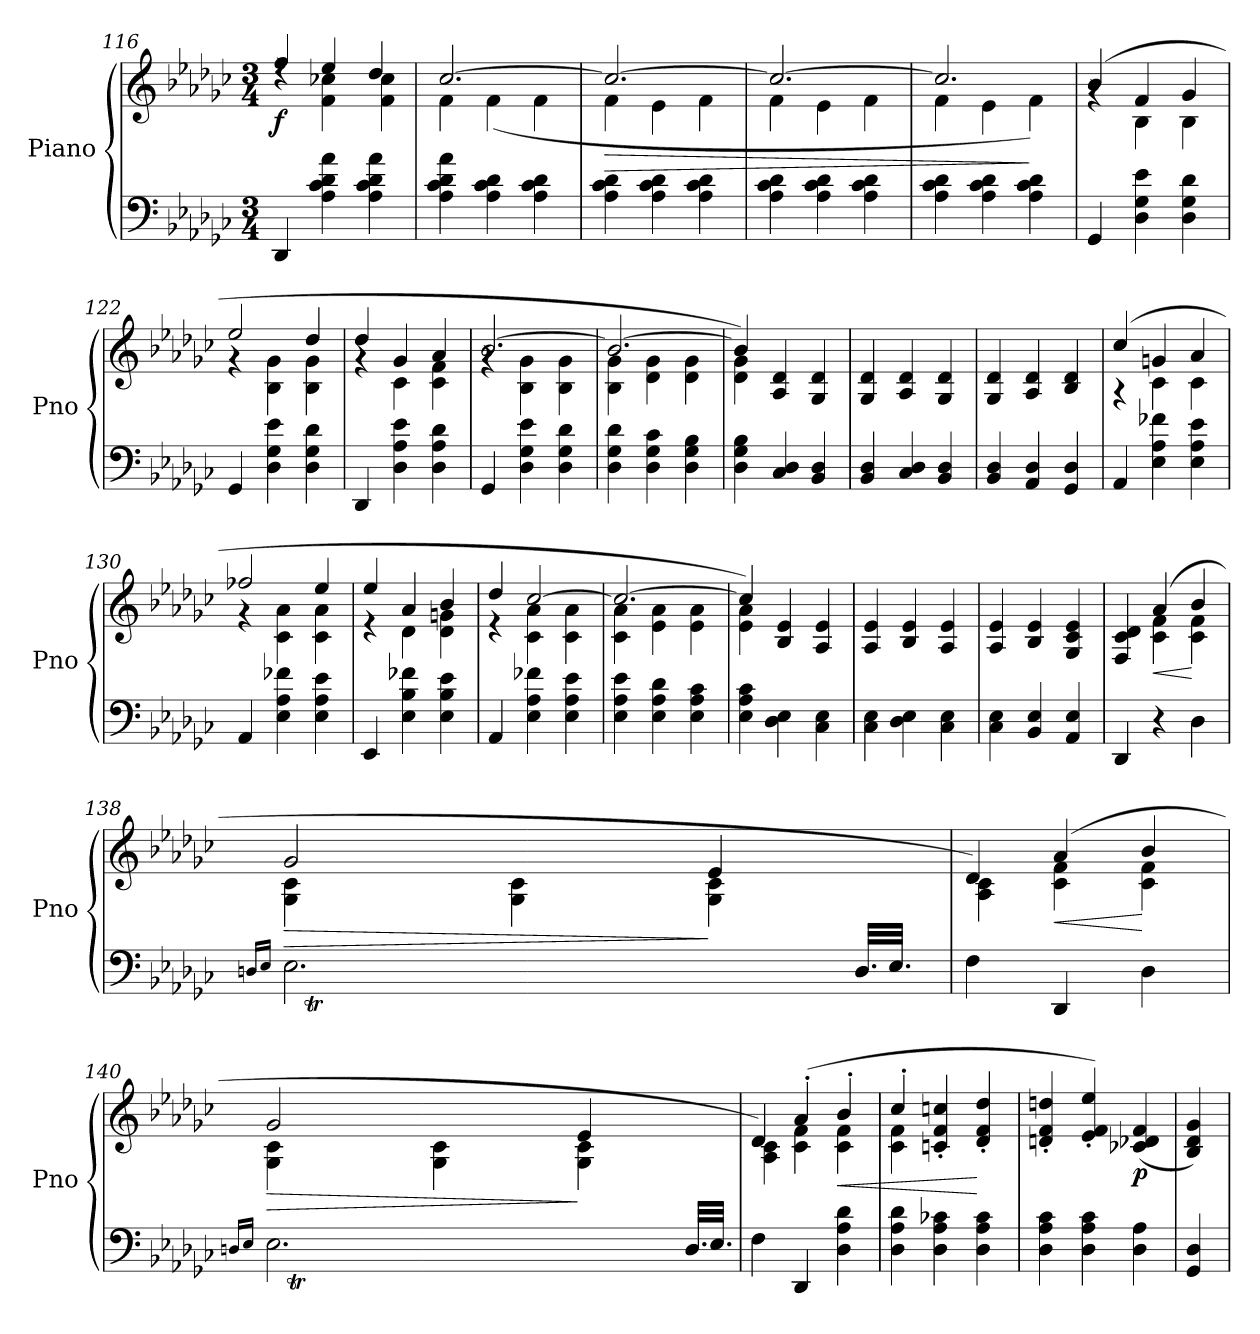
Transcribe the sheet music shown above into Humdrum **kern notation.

**kern	**kern	**dynam
*part1	*part1	*part1
*staff2	*staff1	*staff1/2
*I"Piano	*	*
*I'Pno	*	*
*clefF4	*clefG2	*
*k[b-e-a-d-g-c-]	*k[b-e-a-d-g-c-]	*
*M3/4	*M3/4	*
=116	=116	=116
*	*^	*
!	!	!	!LO:DY:b
4DD-/	4ff/	4rdd	f
4A-\ 4c-\ 4d-\ 4a-\	4ee-/	4f\ 4cc-X\	.
4A-\ 4c-\ 4d-\ 4a-\	4dd-/	4f\ 4cc-\	.
=117	=117	=117	=117
4A-\ 4c-\ 4d-\ 4a-\	[2.cc-/	4f\	.
!	!	!	!LO:DY:b
4A-\ 4c-\ 4d-\	.	(4f\	other-dynamics
4A-\ 4c-\ 4d-\	.	4f\	.
!!LO:LB:g=z	!!
=118	=118	=118	=118
!	!	!	!LO:HP:b
4A-\ 4c-\ 4d-\	2.cc-/_	4f\	>
4A-\ 4c-\ 4d-\	.	4e-\	.
4A-\ 4c-\ 4d-\	.	4f\	.
=119	=119	=119	=119
4A-\ 4c-\ 4d-\	2.cc-/_	4f\	.
4A-\ 4c-\ 4d-\	.	4e-\	.
4A-\ 4c-\ 4d-\	.	4f\	.
=120	=120	=120	=120
4A-\ 4c-\ 4d-\	2.cc-/]	4f\	.
4A-\ 4c-\ 4d-\	.	4e-\	.
4A-\ 4c-\ 4d-\	.	4f\)	]
=121	=121	=121	=121
4GG-/	(4b-/	4rg	.
4D-\ 4G-\ 4e-\	4f/	4B-\	.
4D-\ 4G-\ 4d-\	4g-/	4B-\	.
=122	=122	=122	=122
4GG-/	2ee-/	4rg	.
4D-\ 4G-\ 4e-\	.	4B-\ 4g-\	.
4D-\ 4G-\ 4d-\	4dd-/	4B-\ 4g-\	.
=123	=123	=123	=123
4DD-/	4dd-/	4rg	.
4D-\ 4A-\ 4e-\	4g-/	4c-\	.
4D-\ 4A-\ 4d-\	4a-/	4c-\ 4f\	.
=124	=124	=124	=124
4GG-/	[2.b-/	4rg	.
4D-\ 4G-\ 4e-\	.	4B-\ 4g-\	.
4D-\ 4G-\ 4d-\	.	4B-\ 4g-\	.
=125	=125	=125	=125
4D-\ 4G-\ 4d-\	2.b-/_	4B-\ 4g-\	.
4D-\ 4G-\ 4c-\	.	4d-\ 4g-\	.
4D-\ 4G-\ 4B-\	.	4d-\ 4g-\	.
=126	=126	=126	=126
4D-\ 4G-\ 4B-\	4b-/])	4d-\ 4g-\	.
4C-/ 4D-/	4A-/ 4d-/	2ryy	.
4BB-/ 4D-/	4G-/ 4d-/	.	.
*	*v	*v	*
!!LO:LB:g=z
=127	=127	=127
4BB-/ 4D-/	4G-/ 4d-/	.
4C-/ 4D-/	4A-/ 4d-/	.
4BB-/ 4D-/	4G-/ 4d-/	.
=128	=128	=128
4BB-/ 4D-/	4G-/ 4d-/	.
4AA-/ 4D-/	4A-/ 4d-/	.
4GG-/ 4D-/	4B-/ 4d-/	.
=129	=129	=129
*	*^	*
4AA-/	(4cc-/	4r	.
4E-\ 4A-\ 4f-X\	4gn/	4c-\	.
4E-\ 4A-\ 4e-\	4a-/	4c-\	.
=130	=130	=130	=130
4AA-/	2ff-X/	4r	.
4E-\ 4A-\ 4f-X\	.	4c-\ 4a-\	.
4E-\ 4A-\ 4e-\	4ee-/	4c-\ 4a-\	.
=131	=131	=131	=131
4EE-/	4ee-/	4r	.
4E-\ 4B-\ 4f-X\	4a-/	4d-\	.
4E-\ 4B-\ 4e-\	4b-/	4d-\ 4gn\	.
=132	=132	=132	=132
4AA-/	4dd-/	4r	.
4E-\ 4A-\ 4f-X\	[2cc-/	4c-\ 4a-\	.
4E-\ 4A-\ 4e-\	.	4c-\ 4a-\	.
=133	=133	=133	=133
4E-\ 4A-\ 4e-\	2.cc-/_	4c-\ 4a-\	.
4E-\ 4A-\ 4d-\	.	4e-\ 4a-\	.
4E-\ 4A-\ 4c-\	.	4e-\ 4a-\	.
=134	=134	=134	=134
4E-\ 4A-\ 4c-\	4cc-/])	4e-\ 4a-\	.
4D-\ 4E-\	4B-/ 4e-/	2ryy	.
4C-\ 4E-\	4A-/ 4e-/	.	.
*	*v	*v	*
=135	=135	=135
4C-\ 4E-\	4A-/ 4e-/	.
4D-\ 4E-\	4B-/ 4e-/	.
4C-\ 4E-\	4A-/ 4e-/	.
!!LO:PB:g=z
=136	=136	=136
4C-\ 4E-\	4A-/ 4e-/	.
4BB-/ 4E-/	4B-/ 4e-/	.
4AA-/ 4E-/	4G-/ 4c-/ 4e-/	.
=137	=137	=137
*	*^	*
4DD-/	4F/ 4c-/ 4d-/	4ryy	.
!	!	!	!LO:HP:b
4r	(4a-/	4c-\ 4f\	<
4D-\	4b-/	4c-\ 4f\	[
=138	=138	=138	=138
16qDn/LL	.	.	.
16qE-/JJ	.	.	.
*^	*	*	*
!	!	!	!	!LO:HP:b
2.E-\	32Dtyy	2g-/	4G-\ 4c-\	>
.	32E-yy	.	.	.
.	32Fyy	.	.	.
.	32E-yy	.	.	.
.	32Fyy	.	.	.
.	32E-yy	.	.	.
.	32Fyy	.	.	.
.	32E-yy	.	.	.
.	32Fyy	.	4G-\ 4c-\	.
.	32E-yy	.	.	.
.	32Fyy	.	.	.
.	32E-yy	.	.	.
.	32Fyy	.	.	.
.	32E-yy	.	.	.
.	32Fyy	.	.	.
.	32E-yy	.	.	.
.	32Fyy	4e-/	4G-\ 4c-\	]
.	32E-yy	.	.	.
.	32Fyy	.	.	.
.	32E-yy	.	.	.
.	32Fyy	.	.	.
.	32E-yy	.	.	.
*	*Xtuplet	*	*	*
.	48.D/LL	.	.	.
.	48.E-/JJ	.	.	.
16ryy	24.ryy	16ryy	16ryy	.
*v	*v	*	*	*
=139	=139	=139	=139
4F\	4d-/)	4A-\ 4c-\	.
!	!	!	!LO:HP:b
4DD-/	(4a-/	4c-\ 4f\	<
4D-\	4b-/	4c-\ 4f\	[
!!LO:LB:g=z	!!
=140	=140	=140	=140
16qDn/LL	.	.	.
16qE-/JJ	.	.	.
*^	*	*	*
!	!	!	!	!LO:HP:b
2.E-\	32Dtyy	2g-/	4G-\ 4c-\	>
.	32E-yy	.	.	.
.	32Fyy	.	.	.
.	32E-yy	.	.	.
.	32Fyy	.	.	.
.	32E-yy	.	.	.
.	32Fyy	.	.	.
.	32E-yy	.	.	.
.	32Fyy	.	4G-\ 4c-\	.
.	32E-yy	.	.	.
.	32Fyy	.	.	.
.	32E-yy	.	.	.
.	32Fyy	.	.	.
.	32E-yy	.	.	.
.	32Fyy	.	.	.
.	32E-yy	.	.	.
.	32Fyy	4e-/	4G-\ 4c-\	]
.	32E-yy	.	.	.
.	32Fyy	.	.	.
.	32E-yy	.	.	.
.	32Fyy	.	.	.
.	32E-yy	.	.	.
.	48.D/LL	.	.	.
.	48.E-/JJ	.	.	.
16ryy	24.ryy	16ryy	16ryy	.
*v	*v	*	*	*
=141	=141	=141	=141
4F\	4d-/)	4A-\ 4c-\	.
4DD-/	(4a-'/	4c-\ 4f\	.
!	!	!	!LO:HP:b
4D-\ 4A-\ 4d-\	4b-'/	4c-\ 4f\	<
=142	=142	=142	=142
4D-\ 4A-\ 4d-\	4cc-'/	4c-\ 4f\	.
4D-\ 4A-\ 4c-X\	4cn/' 4f/' 4ccn/'	2ryy	.
4D-\ 4A-\ 4c-\	4d-/' 4f/' 4dd-/'	.	[
*	*v	*v	*
=143	=143	=143
4D-\ 4A-\ 4c-\	4dn/' 4f/' 4ddn/'	.
4D-\ 4A-\ 4c-\	4e-/' 4f/' 4ee-/')	.
!	!	!LO:DY:b
4D-\ 4A-\	(>4c-X/ 4d-X/ 4f/	p
=144	=144	=144
4GG-/ 4D-/	4B-/ 4d-/ 4g-/)	.
=	=	=
*-	*-	*-
